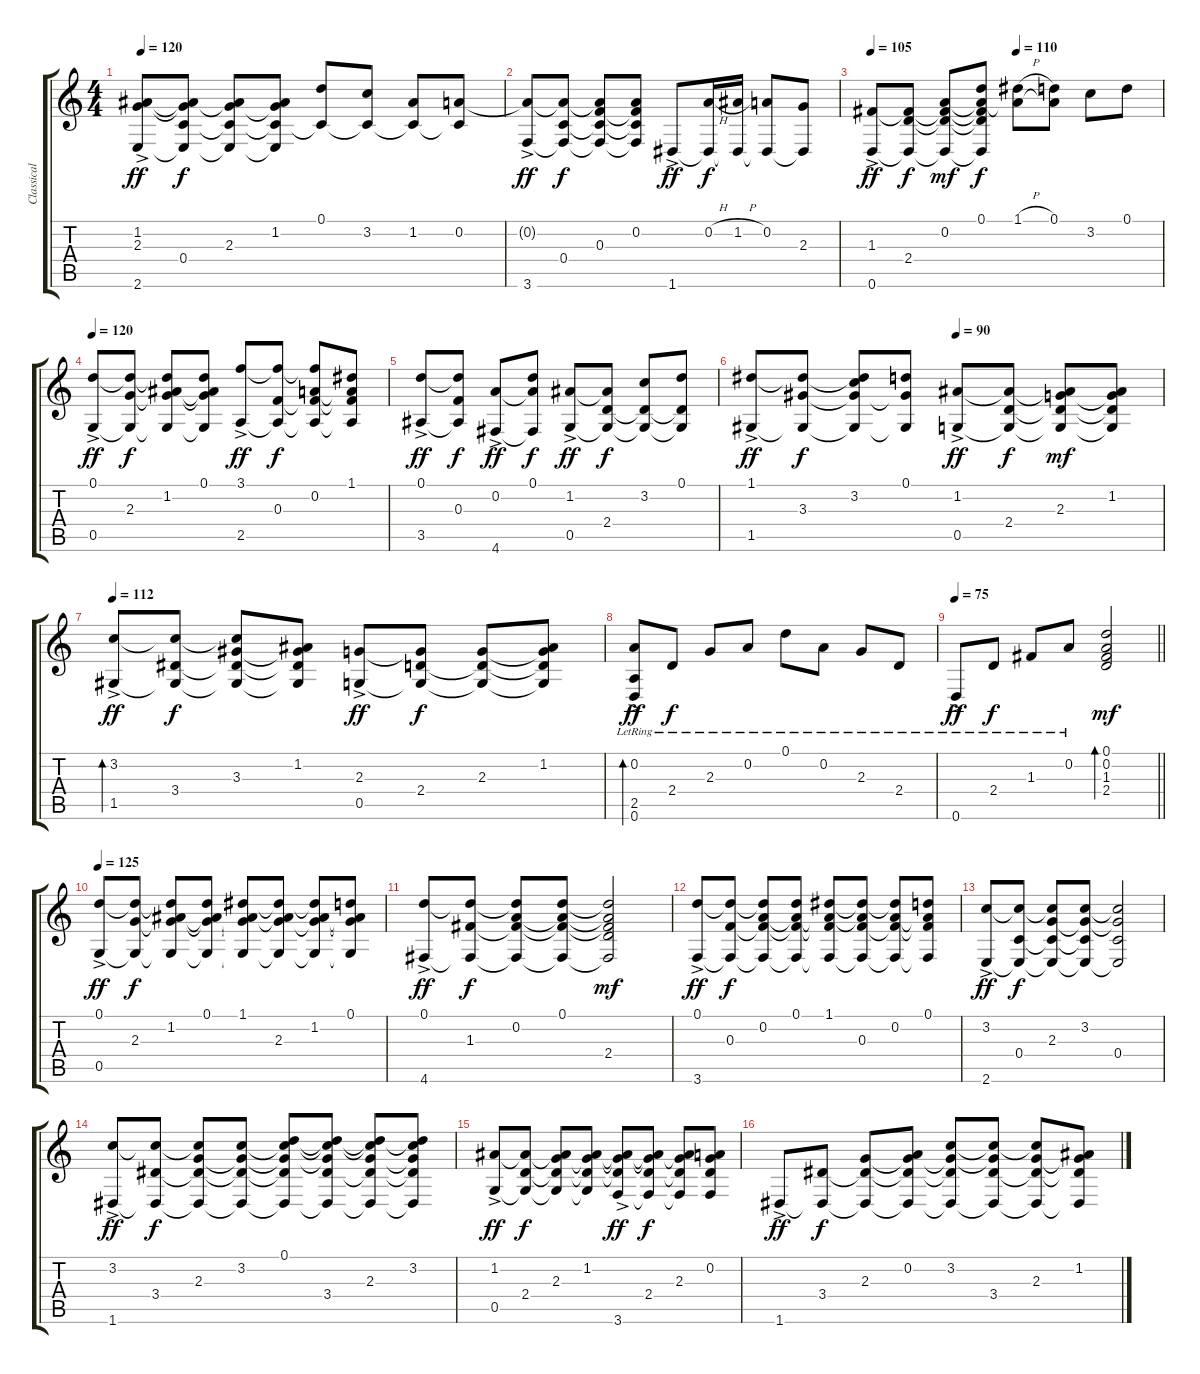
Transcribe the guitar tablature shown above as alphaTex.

\track ("Classical Guitar" "Classical ") {instrument acousticguitarnylon}
\staff {score tabs}
\tuning (D4 A3 F3 C3 G2 D2) {hide}
\ts (4 4)
\tempo 120
\clef g2
\ks aminor
(1.2{t} 2.3{t} 2.6{ac}).8{dy ff} (1.2{t} 2.3{t} 0.4 2.6{t}).8{dy f} (1.2{t} 2.3 0.4{t} 2.6{t}).8 (1.2 2.3{t} 0.4{t} 2.6{t}).8 (0.1 0.4{t}).8 (3.2 0.4{t}).8 (1.2 0.4{t}).8 (0.2 0.4{t}).8 |
(0.2{t} 3.6{ac}).8{dy ff} (0.2{t} 0.4 3.6{t}).8{dy f} (0.2{t} 0.3 0.4{t} 3.6{t}).8 (0.2 0.3{t} 0.4{t} 3.6{t}).8 1.6{ac}.8{dy ff} (0.2{h} 1.6{t}).16{dy f} (1.2{h} 1.6{t}).16 (0.2 1.6{t}).8 (2.3 1.6{t}).8 |
\tempo 105
\tempo (110 0.5)
(1.3 0.6{ac}).8{dy ff} (1.3{t} 2.4 0.6{t}).8{dy f} (0.2 1.3{t} 2.4{t} 0.6{t}).8{dy mf} (0.1 0.2{t} 1.3{t} 2.4{t} 0.6{t}).8{dy f} (1.1{h} 0.2{t}).8 (0.1 0.2{t}).8 3.2.8 0.1.8 |
\tempo 120
(0.1 0.5{ac}).8{dy ff} (0.1{t} 2.3 0.5{t}).8{dy f} (0.1{t} 1.2 2.3{t} 0.5{t}).8 (0.1 1.2{t} 2.3{t} 0.5{t}).8 (3.1 2.5{ac}).8{dy ff} (3.1{t} 0.3 2.5{t}).8{dy f} (3.1{t} 0.2 0.3{t} 2.5{t}).8 (1.1 0.2{t} 0.3{t} 2.5{t}).8 |
(0.1 3.5{ac}).8{dy ff} (0.1{t} 0.3 3.5{t}).8{dy f} (0.2 4.6{ac}).8{dy ff} (0.1 0.2{t} 4.6{t}).8{dy f} (1.2 0.5{ac}).8{dy ff} (1.2{t} 2.4 0.5{t}).8{dy f} (3.2 2.4{t} 0.5{t}).8 (0.1 2.4{t} 0.5{t}).8 |
\tempo (90 0.5)
(1.1 1.5{ac}).8{dy ff} (1.1{t} 3.3 1.5{t}).8{dy f} (1.1{t} 3.2 3.3{t} 1.5{t}).8 (0.1 3.3{t} 1.5{t}).8 (1.2 0.5{ac}).8{dy ff} (1.2{t} 2.4 0.5{t}).8{dy f} (1.2{t} 2.3 2.4{t} 0.5{t}).8{dy mf} (1.2 2.3{t} 2.4{t} 0.5{t}).8 |
\tempo 112
(3.2 1.5{ac}).8{bd 240 dy ff} (3.2{t} 3.4 1.5{t}).8{dy f} (3.2{t} 3.3 3.4{t} 1.5{t}).8 (1.2 3.3{t} 3.4{t} 1.5{t}).8 (2.3 0.5{ac}).8{dy ff} (2.3{t} 2.4 0.5{t}).8{dy f} (2.3 2.4{t} 0.5{t}).8 (1.2 2.3{t} 2.4{t} 0.5{t}).8 |
(0.2{lr} 2.5{ac lr} 0.6{ac lr}).8{bd 120 dy ff} 2.4{lr}.8{dy f} 2.3{lr}.8 0.2{lr}.8 0.1{lr}.8 0.2{lr}.8 2.3{lr}.8 2.4{lr}.8 |
\tempo 75
\barLineRight lightlight
0.6{ac lr}.8{dy ff} 2.4{lr}.8{dy f} 1.3{lr}.8 0.2{lr}.8 (0.1 0.2 1.3 2.4).2{bd 120 dy mf} |
\section ("" "")
\tempo 125
(0.1 0.5{ac}).8{dy ff} (0.1{t} 2.3 0.5{t}).8{dy f} (0.1{t} 1.2 2.3{t} 0.5{t}).8 (0.1 1.2{t} 2.3{t} 0.5{t}).8 (1.1 1.2{t} 2.3{t} 0.5{t}).8 (1.1{t} 1.2{t} 2.3 0.5{t}).8 (1.1{t} 1.2 2.3{t} 0.5{t}).8 (0.1 1.2{t} 2.3{t} 0.5{t}).8 |
(0.1 4.6{ac}).8{dy ff} (0.1{t} 1.3 4.6{t}).8{dy f} (0.1{t} 0.2 1.3{t} 4.6{t}).8 (0.1 0.2{t} 1.3{t} 4.6{t}).8 (0.1{t} 0.2{t} 1.3{t} 2.4 4.6{t}).2{dy mf} |
(0.1 3.6{ac}).8{dy ff} (0.1{t} 0.3 3.6{t}).8{dy f} (0.1{t} 0.2 0.3{t} 3.6{t}).8 (0.1 0.2{t} 0.3{t} 3.6{t}).8 (1.1 0.2{t} 0.3{t} 3.6{t}).8 (1.1{t} 0.2{t} 0.3 3.6{t}).8 (1.1{t} 0.2 0.3{t} 3.6{t}).8 (0.1 0.2{t} 0.3{t} 3.6{t}).8 |
(3.2 2.6{ac}).8{dy ff} (3.2{t} 0.4 2.6{t}).8{dy f} (3.2{t} 2.3 0.4{t} 2.6{t}).8 (3.2 2.3{t} 0.4{t} 2.6{t}).8 (3.2{t} 2.3{t} 0.4 2.6{t}).2 |
(3.2 1.6{ac}).8{dy ff} (3.2{t} 3.4 1.6{t}).8{dy f} (3.2{t} 2.3 3.4{t} 1.6{t}).8 (3.2 2.3{t} 3.4{t} 1.6{t}).8 (0.1 3.2{t} 2.3{t} 3.4{t} 1.6{t}).8 (0.1{t} 3.2{t} 2.3{t} 3.4 1.6{t}).8 (0.1{t} 3.2{t} 2.3 3.4{t} 1.6{t}).8 (0.1{t} 3.2 2.3{t} 3.4{t} 1.6{t}).8 |
(1.2 0.5{ac}).8{dy ff} (1.2{t} 2.4 0.5{t}).8{dy f} (1.2{t} 2.3 2.4{t} 0.5{t}).8 (1.2 2.3{t} 2.4{t} 0.5{t}).8 (1.2{t} 2.3{t} 2.4{t} 3.6{ac}).8{dy ff} (1.2{t} 2.3{t} 2.4 3.6{t}).8{dy f} (1.2{t} 2.3 2.4{t} 3.6{t}).8 (0.2 2.3{t} 2.4{t} 3.6{t}).8 |
1.6{ac}.8{dy ff} (3.4 1.6{t}).8{dy f} (2.3 3.4{t} 1.6{t}).8 (0.2 2.3{t} 3.4{t} 1.6{t}).8 (3.2 2.3{t} 3.4{t} 1.6{t}).8 (3.2{t} 2.3{t} 3.4 1.6{t}).8 (3.2{t} 2.3 3.4{t} 1.6{t}).8 (1.2 2.3{t} 3.4{t} 1.6{t}).8
